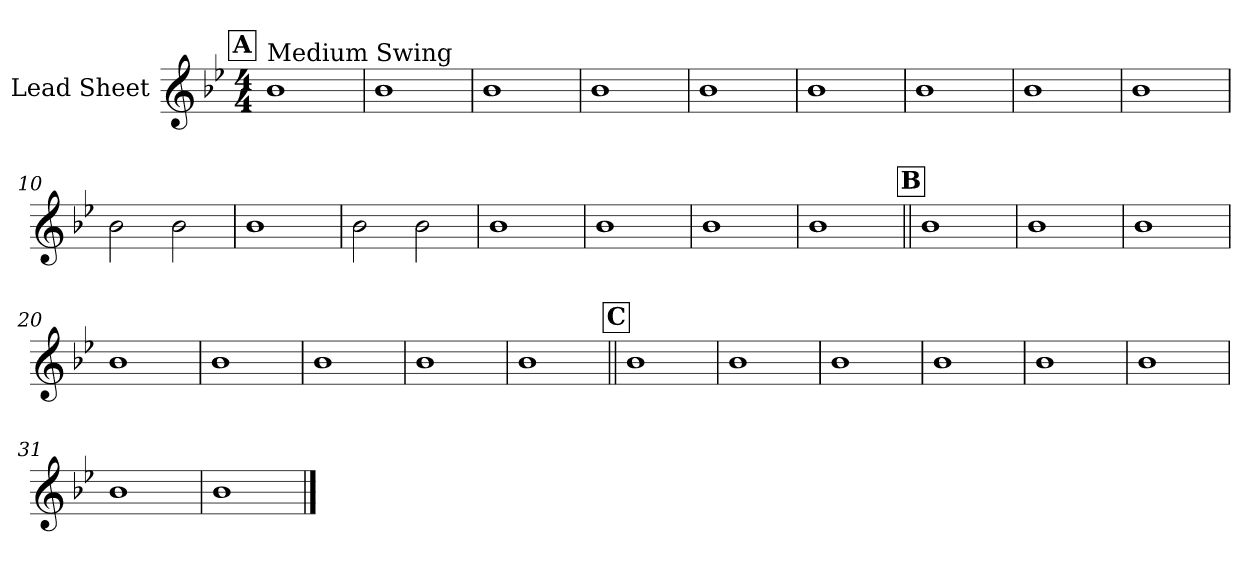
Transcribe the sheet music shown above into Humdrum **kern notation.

**kern
*part1
*staff1
*I"Lead Sheet
*clefG2
*k[b-e-]
*B-:
*M4/4
!!LO:REH:place=s1:a:fs=14:t=A
=1
!LO:TX:a:t=Medium Swing
1b-
=2
1b-
=3
1b-
=4
1b-
!!LO:LB:g=z
=5
1b-
=6
1b-
=7
1b-
=8
1b-
!!LO:LB:g=z
=9
1b-
=10
2b-\
2b-\
=11
1b-
=12
2b-\
2b-\
!!LO:LB:g=z
=13
1b-
=14
1b-
=15
1b-
=16
1b-
!!LO:LB:g=z
!!LO:REH:place=s1:a:fs=14:t=B
=17||
1b-
=18
1b-
=19
1b-
=20
1b-
!!LO:LB:g=z
=21
1b-
=22
1b-
=23
1b-
=24
1b-
!!LO:LB:g=z
!!LO:REH:place=s1:a:fs=14:t=C
=25||
1b-
=26
1b-
=27
1b-
=28
1b-
!!LO:LB:g=z
=29
1b-
=30
1b-
=31
1b-
=32
1b-
==
*-
